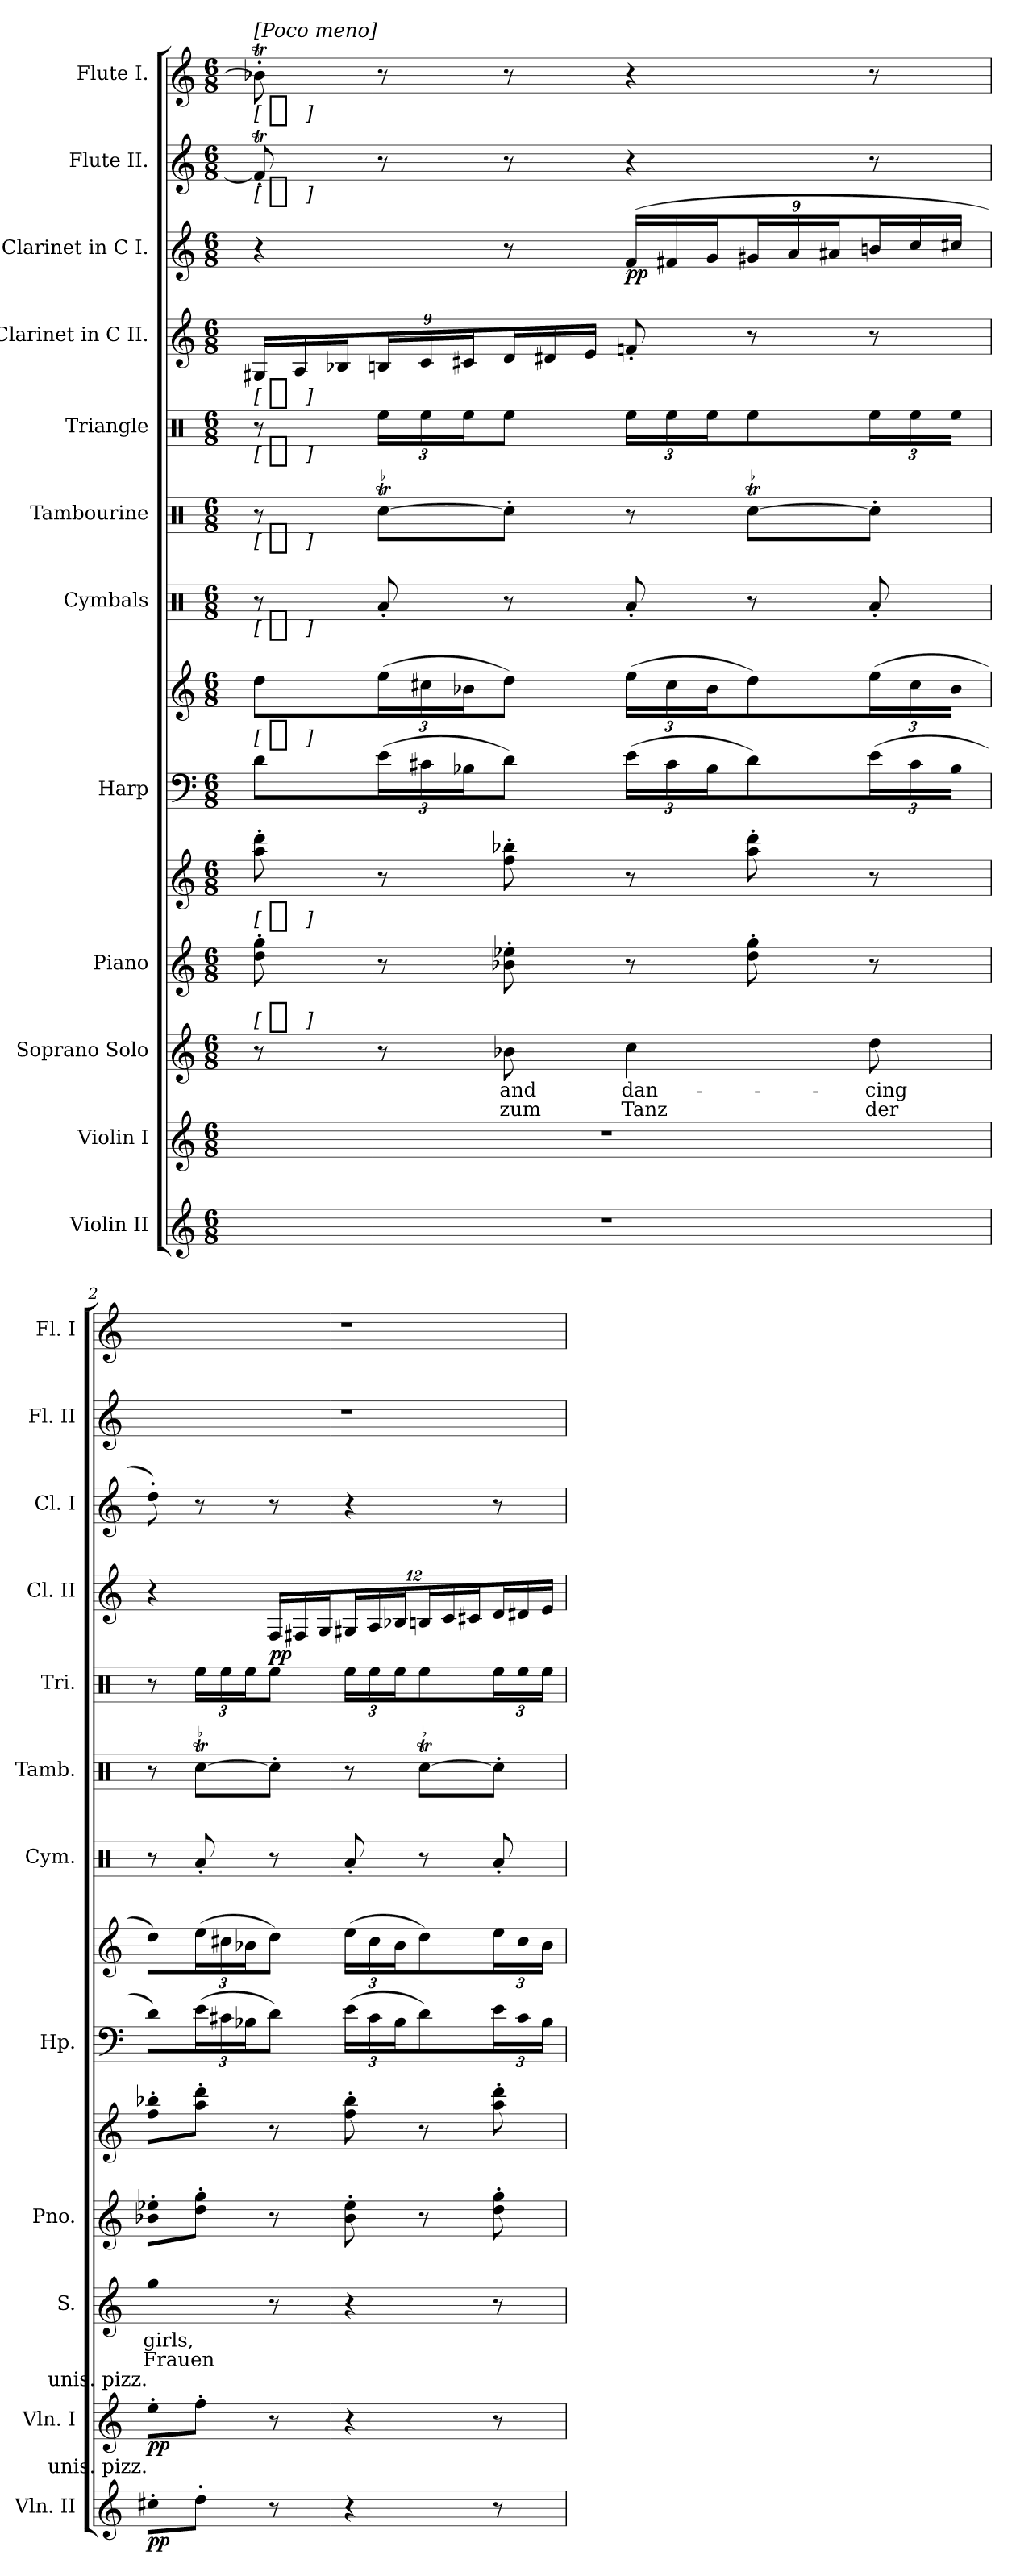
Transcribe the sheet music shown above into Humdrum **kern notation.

**kern	**dynam	**kern	**dynam	**kern	**text	**text	**dynam	**kern	**kern	**dynam	**kern	**kern	**dynam	**kern	**dynam	**kern	**dynam	**kern	**dynam	**kern	**dynam	**kern	**dynam	**kern	**dynam	**kern	**dynam
*part12	*part12	*part11	*part11	*part10	*part10	*part10	*part10	*part9	*part9	*part9	*part8	*part8	*part8	*part7	*part7	*part6	*part6	*part5	*part5	*part4	*part4	*part3	*part3	*part2	*part2	*part1	*part1
*staff14	*staff14	*staff13	*staff13	*staff12	*staff12	*staff12	*staff12	*staff11	*staff10	*staff10/11	*staff9	*staff8	*staff8/9	*staff7	*staff7	*staff6	*staff6	*staff5	*staff5	*staff4	*staff4	*staff3	*staff3	*staff2	*staff2	*staff1	*staff1
*I"Violin II	*	*I"Violin I	*	*I"Soprano Solo	*	*	*	*I"Piano	*	*	*I"Harp	*	*	*I"Cymbals	*	*I"Tambourine	*	*I"Triangle	*	*I"Clarinet in C II.	*	*I"Clarinet in C I.	*	*I"Flute II.	*	*I"Flute I.	*
*I'Vln. II	*	*I'Vln. I	*	*I'S.	*	*	*	*I'Pno.	*	*	*I'Hp.	*	*	*I'Cym.	*	*I'Tamb.	*	*I'Tri.	*	*I'Cl. II	*	*I'Cl. I	*	*I'Fl. II	*	*I'Fl. I	*
*clefG2	*	*clefG2	*	*clefG2	*	*	*	*clefG2	*clefG2	*	*clefF4	*clefG2	*	*clefX	*	*clefX	*	*clefX	*	*clefG2	*	*clefG2	*	*clefG2	*	*clefG2	*
*k[]	*	*k[]	*	*k[]	*	*	*	*k[]	*k[]	*	*k[]	*k[]	*	*k[]	*	*k[]	*	*k[]	*	*k[]	*	*k[]	*	*k[]	*	*k[]	*
*C:	*	*C:	*	*C:	*	*	*	*C:	*C:	*	*C:	*C:	*	*C:	*	*C:	*	*C:	*	*C:	*	*C:	*	*C:	*	*C:	*
*M6/8	*	*M6/8	*	*M6/8	*	*	*	*M6/8	*M6/8	*	*M6/8	*M6/8	*	*M6/8	*	*M6/8	*	*M6/8	*	*M6/8	*	*M6/8	*	*M6/8	*	*M6/8	*
=1	=1	=1	=1	=1	=1	=1	=1	=1	=1	=1	=1	=1	=1	=1	=1	=1	=1	=1	=1	=1	=1	=1	=1	=1	=1	=1	=1
!	!	!	!	!	!	!	!	!	!	!	!	!	!	!	!	!	!	!	!	!	!	!	!	!	!	!LO:TX:a:t=[Poco meno]	!
!	!	!	!	!	!	!	!LO:DY:a:t=[ %s ]	!	!	!LO:DY:t=[ %s ]	!	!	!LO:DY:t=[ %s ]	!	!LO:DY:t=[ %s ]	!	!LO:DY:t=[ %s ]	!	!LO:DY:t=[ %s ]	!	!LO:DY:t=[ %s ]	!	!	!	!LO:DY:t=[ %s ]	!	!LO:DY:t=[ %s ]
4%3r	.	4%3r	.	8r	.	.	p	8dd' 8gg'	8aa' 8dddi'	p	8diL	8ddiL	p	8r	p	8r	p	8r	p	24G#XLL	pp	4r	.	8fT']	pp	8b-XT']	pp
.	.	.	.	.	.	.	.	.	.	.	.	.	.	.	.	.	.	.	.	24A	.	.	.	.	.	.	.
.	.	.	.	.	.	.	.	.	.	.	.	.	.	.	.	.	.	.	.	24B-XJ	.	.	.	.	.	.	.
.	.	.	.	8r	.	.	.	8r	8r	.	(24eL	(24eeL	.	8Ra'/	.	[8RcctL	.	24ReeLL	.	24BnL	.	.	.	8r	.	8r	.
.	.	.	.	.	.	.	.	.	.	.	24c#X	24cc#X	.	.	.	.	.	24Ree	.	24c	.	.	.	.	.	.	.
.	.	.	.	.	.	.	.	.	.	.	24B-XJ	24b-XJ	.	.	.	.	.	24ReeJ	.	24c#XJ	.	.	.	.	.	.	.
.	.	.	.	8b-X	and	zum	.	8b-X' 8ee-X'	8ff' 8bb-X'	.	8dJ)	8ddJ)	.	8r	.	8Rcc'J]	.	8ReeJ	.	24dL	.	8r	.	8r	.	8r	.
.	.	.	.	.	.	.	.	.	.	.	.	.	.	.	.	.	.	.	.	24d#X	.	.	.	.	.	.	.
.	.	.	.	.	.	.	.	.	.	.	.	.	.	.	.	.	.	.	.	24eJJ	.	.	.	.	.	.	.
.	.	.	.	4cc	dan-	Tanz	.	8r	8r	.	(24eLL	(24eeLL	.	8Ra'/	.	8r	.	24ReeLL	.	8fn'i	.	(24fLL	pp	4r	.	4r	.
.	.	.	.	.	.	.	.	.	.	.	24c#	24cc#	.	.	.	.	.	24Ree	.	.	.	24f#X	.	.	.	.	.
.	.	.	.	.	.	.	.	.	.	.	24B-J	24b-J	.	.	.	.	.	24ReeJ	.	.	.	24gJ	.	.	.	.	.
.	.	.	.	.	.	.	.	8dd' 8gg'	8aa' 8ddd'	.	8d)	8dd)	.	8r	.	[8RcctL	.	8Ree	.	8r	.	24g#XL	.	.	.	.	.
.	.	.	.	.	.	.	.	.	.	.	.	.	.	.	.	.	.	.	.	.	.	24a	.	.	.	.	.
.	.	.	.	.	.	.	.	.	.	.	.	.	.	.	.	.	.	.	.	.	.	24a#XJ	.	.	.	.	.
.	.	.	.	8dd	-cing	der	.	8r	8r	.	(24eL	(24eeL	.	8Ra'/	.	8Rcc'J]	.	24ReeL	.	8r	.	24bnL	.	8r	.	8r	.
.	.	.	.	.	.	.	.	.	.	.	24c#	24cc#	.	.	.	.	.	24Ree	.	.	.	24cc	.	.	.	.	.
.	.	.	.	.	.	.	.	.	.	.	24B-JJ	24b-JJ	.	.	.	.	.	24ReeJJ	.	.	.	24cc#XJJ	.	.	.	.	.
=2	=2	=2	=2	=2	=2	=2	=2	=2	=2	=2	=2	=2	=2	=2	=2	=2	=2	=2	=2	=2	=2	=2	=2	=2	=2	=2	=2
!	!	!LO:TX:a:rj:t=unis. pizz.	!	!	!	!	!	!	!	!	!	!	!	!	!	!	!	!	!	!	!	!	!	!	!	!	!
!LO:TX:a:rj:t=unis. pizz.	!	!	!	!	!	!	!	!	!	!	!	!	!	!	!	!	!	!	!	!	!	!	!	!	!	!	!
8cc#X'L	pp	8ee'L	pp	4gg	girls,	Frauen	.	8b-X' 8ee-X'L	8ff' 8bb-X'L	.	8dL)	8ddL)	.	8r	.	8r	.	8r	.	4r	.	8dd')	.	4%3r	.	4%3r	.
8dd'J	.	8ff'J	.	.	.	.	.	8dd' 8gg'J	8aa' 8ddd'J	.	(24eL	(24eeL	.	8Ra'/	.	[8RcctL	.	24ReeLL	.	.	.	8r	.	.	.	.	.
.	.	.	.	.	.	.	.	.	.	.	24c#X	24cc#X	.	.	.	.	.	24Ree	.	.	.	.	.	.	.	.	.
.	.	.	.	.	.	.	.	.	.	.	24B-XJ	24b-XJ	.	.	.	.	.	24ReeJ	.	.	.	.	.	.	.	.	.
8r	.	8r	.	8r	.	.	.	8r	8r	.	8dJ)	8ddJ)	.	8r	.	8Rcc'J]	.	8ReeJ	.	24FLL	pp	8r	.	.	.	.	.
.	.	.	.	.	.	.	.	.	.	.	.	.	.	.	.	.	.	.	.	24F#X	.	.	.	.	.	.	.
.	.	.	.	.	.	.	.	.	.	.	.	.	.	.	.	.	.	.	.	24GJ	.	.	.	.	.	.	.
4r	.	4r	.	4r	.	.	.	8b-' 8ee-'	8ff' 8bb-'	.	(24eLL	(24eeLL	.	8Ra'/	.	8r	.	24ReeLL	.	24G#XL	.	4r	.	.	.	.	.
.	.	.	.	.	.	.	.	.	.	.	24c#	24cc#	.	.	.	.	.	24Ree	.	24A	.	.	.	.	.	.	.
.	.	.	.	.	.	.	.	.	.	.	24B-J	24b-J	.	.	.	.	.	24ReeJ	.	24B-XJ	.	.	.	.	.	.	.
.	.	.	.	.	.	.	.	8r	8r	.	8d)	8dd)	.	8r	.	[8RcctL	.	8Ree	.	24BnL	.	.	.	.	.	.	.
.	.	.	.	.	.	.	.	.	.	.	.	.	.	.	.	.	.	.	.	24c	.	.	.	.	.	.	.
.	.	.	.	.	.	.	.	.	.	.	.	.	.	.	.	.	.	.	.	24c#XJ	.	.	.	.	.	.	.
8r	.	8r	.	8r	.	.	.	8dd' 8gg'	8aa' 8ddd'	.	24eL	24eeL	.	8Ra'/	.	8Rcc'J]	.	24ReeL	.	24dL	.	8r	.	.	.	.	.
.	.	.	.	.	.	.	.	.	.	.	24c#	24cc#	.	.	.	.	.	24Ree	.	24d#X	.	.	.	.	.	.	.
.	.	.	.	.	.	.	.	.	.	.	24B-JJ	24b-JJ	.	.	.	.	.	24ReeJJ	.	24eJJ	.	.	.	.	.	.	.
=	=	=	=	=	=	=	=	=	=	=	=	=	=	=	=	=	=	=	=	=	=	=	=	=	=	=	=
*-	*-	*-	*-	*-	*-	*-	*-	*-	*-	*-	*-	*-	*-	*-	*-	*-	*-	*-	*-	*-	*-	*-	*-	*-	*-	*-	*-
